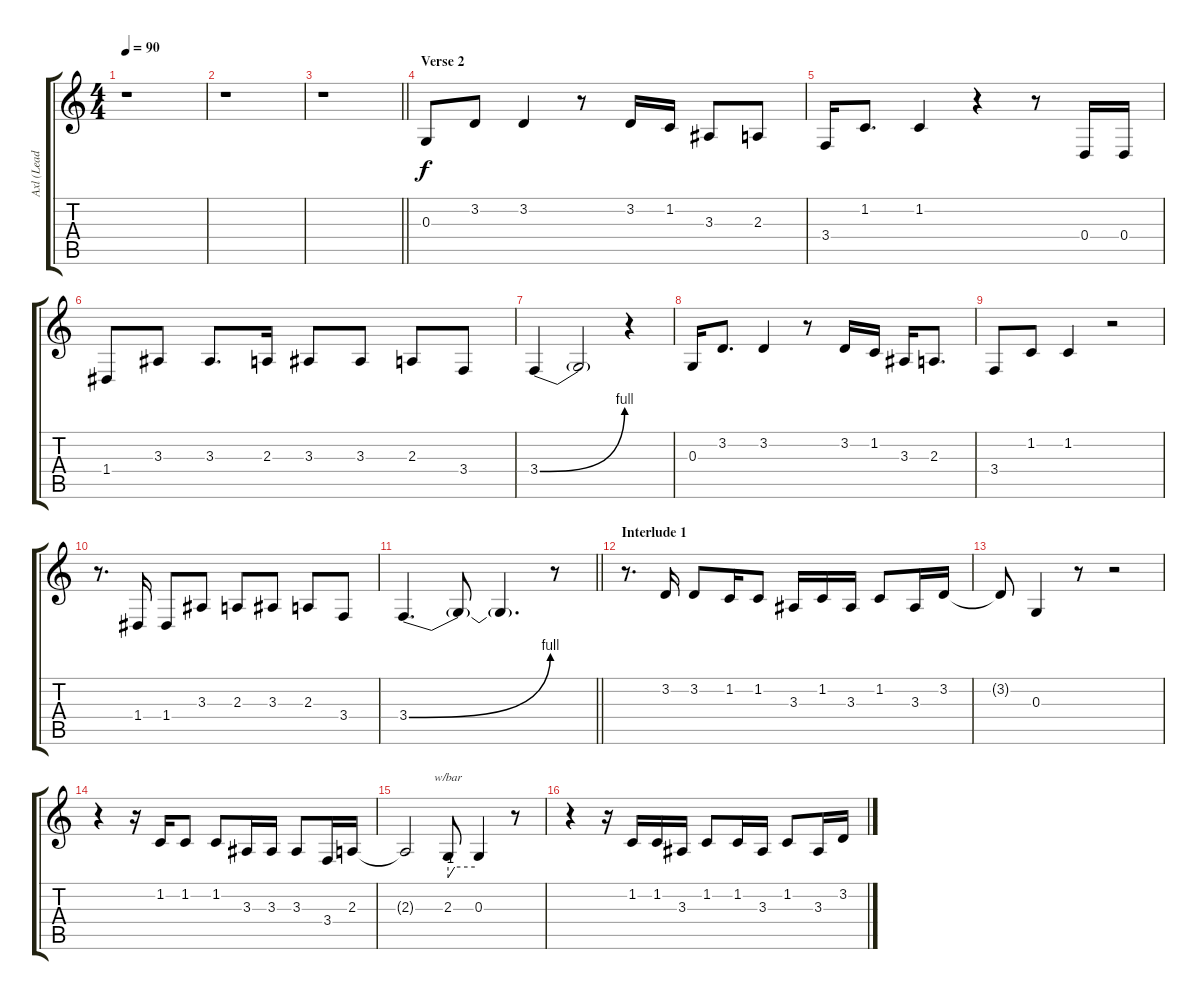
\track ("Axl (Lead Vocals)" "Axl (Lead ") {instrument lead2sawtooth}
\staff {score tabs}
\tuning (E4 B3 G3 D3 A2 E2) {hide}
\ts (4 4)
\tempo 90
\clef g2
\ks c
r.1{dy f} |
r.1 |
\barLineRight lightlight
r.1 |
\section ("" "Verse 2")
0.3.8 3.2.8 3.2.4 r.8 3.2.16 1.2.16 3.3.8 2.3.8 |
3.4.16 1.2.8{d} 1.2.4 r.4 r.8 0.4.16 0.4.16 |
1.4.8 3.3.8 3.3.8{d} 2.3.16 3.3.8 3.3.8 2.3.8 3.4.8 |
3.4{be (bend 0 0 60 4)}.4 3.4{t}.2 r.4 |
0.3.16 3.2.8{d} 3.2.4 r.8 3.2.16 1.2.16 3.3.16 2.3.8{d} |
3.4.8 1.2.8 1.2.4 r.2 |
r.8{d} 1.4.16 1.4.8 3.3.8 2.3.8 3.3.8 2.3.8 3.4.8 |
\barLineRight lightlight
3.4{be (bend 0 0 60 4)}.4{d} 3.4{t}.8 3.4{t}.4{d} r.8 |
\section ("" "Interlude 1")
r.8{d} 3.2.16 3.2.8 1.2.16 1.2.8 3.3.16 1.2.16 3.3.16 1.2.8 3.3.16 3.2.16 |
3.2{t}.8 0.3.4 r.8 r.2 |
r.4 r.16 1.2.16 1.2.8 1.2.8 3.3.16 3.3.16 3.3.8 3.4.16 2.3.16 |
2.3{t}.2 2.3.8{tbe (custom default 0 -4 15 0 60 0)} 0.3.4 r.8 |
r.4 r.16 1.2.16 1.2.16 3.3.16 1.2.8 1.2.16 3.3.16 1.2.8 3.3.16 3.2.16
